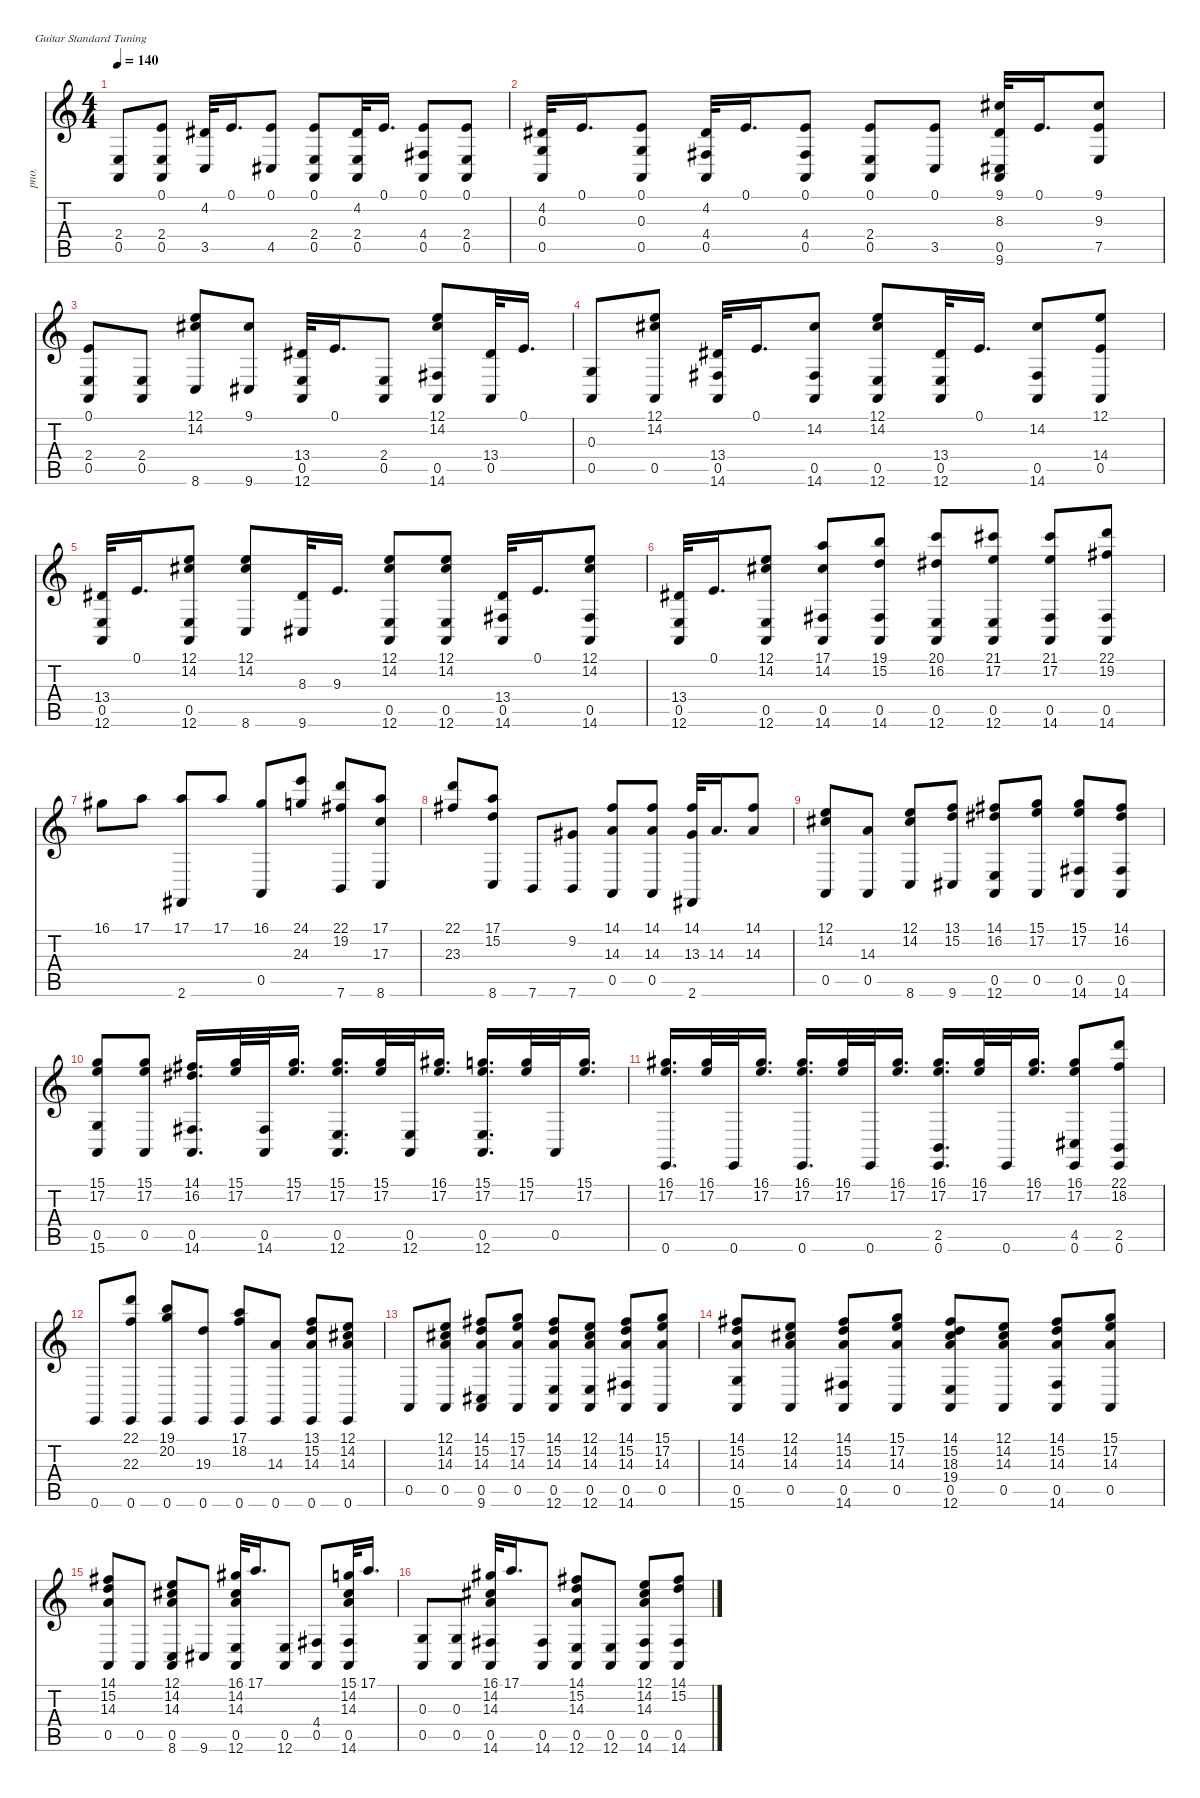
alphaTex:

\defaultSystemsLayout 4
\hideDynamics
\bracketExtendMode nobrackets
\otherSystemsTrackNameOrientation horizontal
\track ("Honky Tonk Piano" "pno.") {instrument honkytonkpiano}
\staff {score tabs}
\tuning (E4 B3 G3 D3 A2 E2)
\ts (4 4)
\tempo 140
\clef g2
\ks c
(2.4 0.5).8{dy f} (0.1 2.4 0.5).8 (4.2{acc #} 3.5).32 0.1.16{d} (0.1 4.5{acc #}).8 (0.1 2.4 0.5).8 (4.2{acc #} 2.4 0.5).32 0.1.16{d} (0.1 4.4{acc #} 0.5).8 (0.1 2.4 0.5).8 |
(4.2{acc #} 0.3 0.5).32 0.1.16{d} (0.1 0.3 0.5).8 (4.2{acc #} 4.4{acc #} 0.5).32 0.1.16{d} (0.1 4.4{acc #} 0.5).8 (0.1 2.4 0.5).8 (0.1 3.5).8 (9.1{acc #} 8.3{acc #} 0.5 9.6{acc #}).32 0.1.16{d} (9.1{acc #} 9.3 7.5).8 |
(0.1 2.4 0.5).8 (2.4 0.5).8 (12.1 14.2{acc #} 8.6).8 (9.1{acc #} 9.6{acc #}).8 (13.4{acc #} 0.5 12.6).32 0.1.16{d} (2.4 0.5).8 (12.1 14.2{acc #} 0.5 14.6{acc #}).8 (13.4{acc #} 0.5).32 0.1.16{d} |
(0.3 0.5).8 (12.1 14.2{acc #} 0.5).8 (13.4{acc #} 0.5 14.6{acc #}).32 0.1.16{d} (14.2{acc #} 0.5 14.6{acc #}).8 (12.1 14.2{acc #} 0.5 12.6).8 (13.4{acc #} 0.5 12.6).32 0.1.16{d} (14.2{acc #} 0.5 14.6{acc #}).8 (12.1 14.4 0.5).8 |
(13.4{acc #} 0.5 12.6).32 0.1.16{d} (12.1 14.2{acc #} 0.5 12.6).8 (12.1 14.2{acc #} 8.6).8 (8.3{acc #} 9.6{acc #}).32 9.3.16{d} (12.1 14.2{acc #} 0.5 12.6).8 (12.1 14.2{acc #} 0.5 12.6).8 (13.4{acc #} 0.5 14.6{acc #}).32 0.1.16{d} (12.1 14.2{acc #} 0.5 14.6{acc #}).8 |
(13.4{acc #} 0.5 12.6).32 0.1.16{d} (12.1 14.2{acc #} 0.5 12.6).8 (17.1 14.2{acc #} 0.5 14.6{acc #}).8 (19.1 15.2 0.5 14.6{acc #}).8 (20.1 16.2{acc #} 0.5 12.6).8 (21.1{acc #} 17.2 0.5 12.6).8 (21.1{acc #} 17.2 0.5 14.6{acc #}).8 (22.1 19.2{acc #} 0.5 14.6{acc #}).8 |
16.1{acc #}.8 17.1.8 (17.1 2.6{acc #}).8 17.1.8 (16.1{acc #} 0.5).8 (24.1 24.3).8 (22.1 19.2{acc #} 7.6).8 (17.1 17.3 8.6).8 |
(22.1 23.3{acc #}).8 (17.1 15.2 8.6).8 7.6.8 (9.2{acc #} 7.6).8 (14.1{acc #} 14.3 0.5).8 (14.1{acc #} 14.3 0.5).8 (14.1{acc #} 13.3{acc #} 2.6{acc #}).32 14.3.16{d} (14.1{acc #} 14.3).8 |
(12.1 14.2{acc #} 0.5).8 (14.3 0.5).8 (12.1 14.2{acc #} 8.6).8 (13.1 15.2 9.6{acc #}).8 (14.1{acc #} 16.2{acc #} 0.5 12.6).8 (15.1 17.2 0.5).8 (15.1 17.2 0.5 14.6{acc #}).8 (14.1{acc #} 16.2{acc #} 0.5 14.6{acc #}).8 |
(15.1 17.2 0.5 15.6).8 (15.1 17.2 0.5).8 (14.1{acc #} 16.2{acc #} 0.5 14.6{acc #}).16{d} (15.1 17.2).32 (0.5 14.6{acc #}).32 (15.1 17.2).16{d} (15.1 17.2 0.5 12.6).16{d} (15.1 17.2).32 (0.5 12.6).32 (16.1{acc #} 17.2).16{d} (15.1 17.2 0.5 12.6).16{d} (15.1 17.2).32 0.5.32 (15.1 17.2).16{d} |
(16.1{acc #} 17.2 0.6).16{d} (16.1{acc #} 17.2).32 0.6.32 (16.1{acc #} 17.2).16{d} (16.1{acc #} 17.2 0.6).16{d} (16.1{acc #} 17.2).32 0.6.32 (16.1{acc #} 17.2).16{d} (16.1{acc #} 17.2 2.5 0.6).16{d} (16.1{acc #} 17.2).32 0.6.32 (16.1{acc #} 17.2).16{d} (16.1{acc #} 17.2 4.5{acc #} 0.6).8 (22.1 18.2 2.5 0.6).8 |
0.6.8 (22.1 22.3 0.6).8 (19.1 20.2 0.6).8 (19.3 0.6).8 (17.1 18.2 0.6).8 (14.3 0.6).8 (13.1 15.2 14.3 0.6).8 (12.1 14.2{acc #} 14.3 0.6).8 |
0.5.8 (12.1 14.2{acc #} 14.3 0.5).8 (14.1{acc #} 15.2 14.3 0.5 9.6{acc #}).8 (15.1 17.2 14.3 0.5).8 (14.1{acc #} 15.2 14.3 0.5 12.6).8 (12.1 14.2{acc #} 14.3 0.5 12.6).8 (14.1{acc #} 15.2 14.3 0.5 14.6{acc #}).8 (15.1 17.2 14.3 0.5).8 |
(14.1{acc #} 15.2 14.3 0.5 15.6).8 (12.1 14.2{acc #} 14.3 0.5).8 (14.1{acc #} 15.2 14.3 0.5 14.6{acc #}).8 (15.1 17.2 14.3 0.5).8 (14.1{acc #} 15.2 18.3{acc #} 19.4 0.5 12.6).8 (12.1 14.2{acc #} 14.3 0.5).8 (14.1{acc #} 15.2 14.3 0.5 14.6{acc #}).8 (15.1 17.2 14.3 0.5).8 |
(14.1{acc #} 15.2 14.3 0.5).8 0.5.8 (12.1 14.2{acc #} 14.3 0.5 8.6).8 9.6{acc #}.8 (16.1{acc #} 14.2{acc #} 14.3 0.5 12.6).32 17.1.16{d} (0.5 12.6).8 (4.4{acc #} 0.5).8 (15.1 14.2{acc #} 14.3 0.5 14.6{acc #}).32 17.1.16{d} |
(0.3 0.5).8 (0.3 0.5).8 (16.1{acc #} 14.2{acc #} 14.3 0.5 14.6{acc #}).32 17.1.16{d} (0.5 14.6{acc #}).8 (14.1{acc #} 15.2 14.3 0.5 12.6).8 (0.5 12.6).8 (12.1 14.2{acc #} 14.3 0.5 14.6{acc #}).8 (14.1{acc #} 15.2 0.5 14.6{acc #}).8
